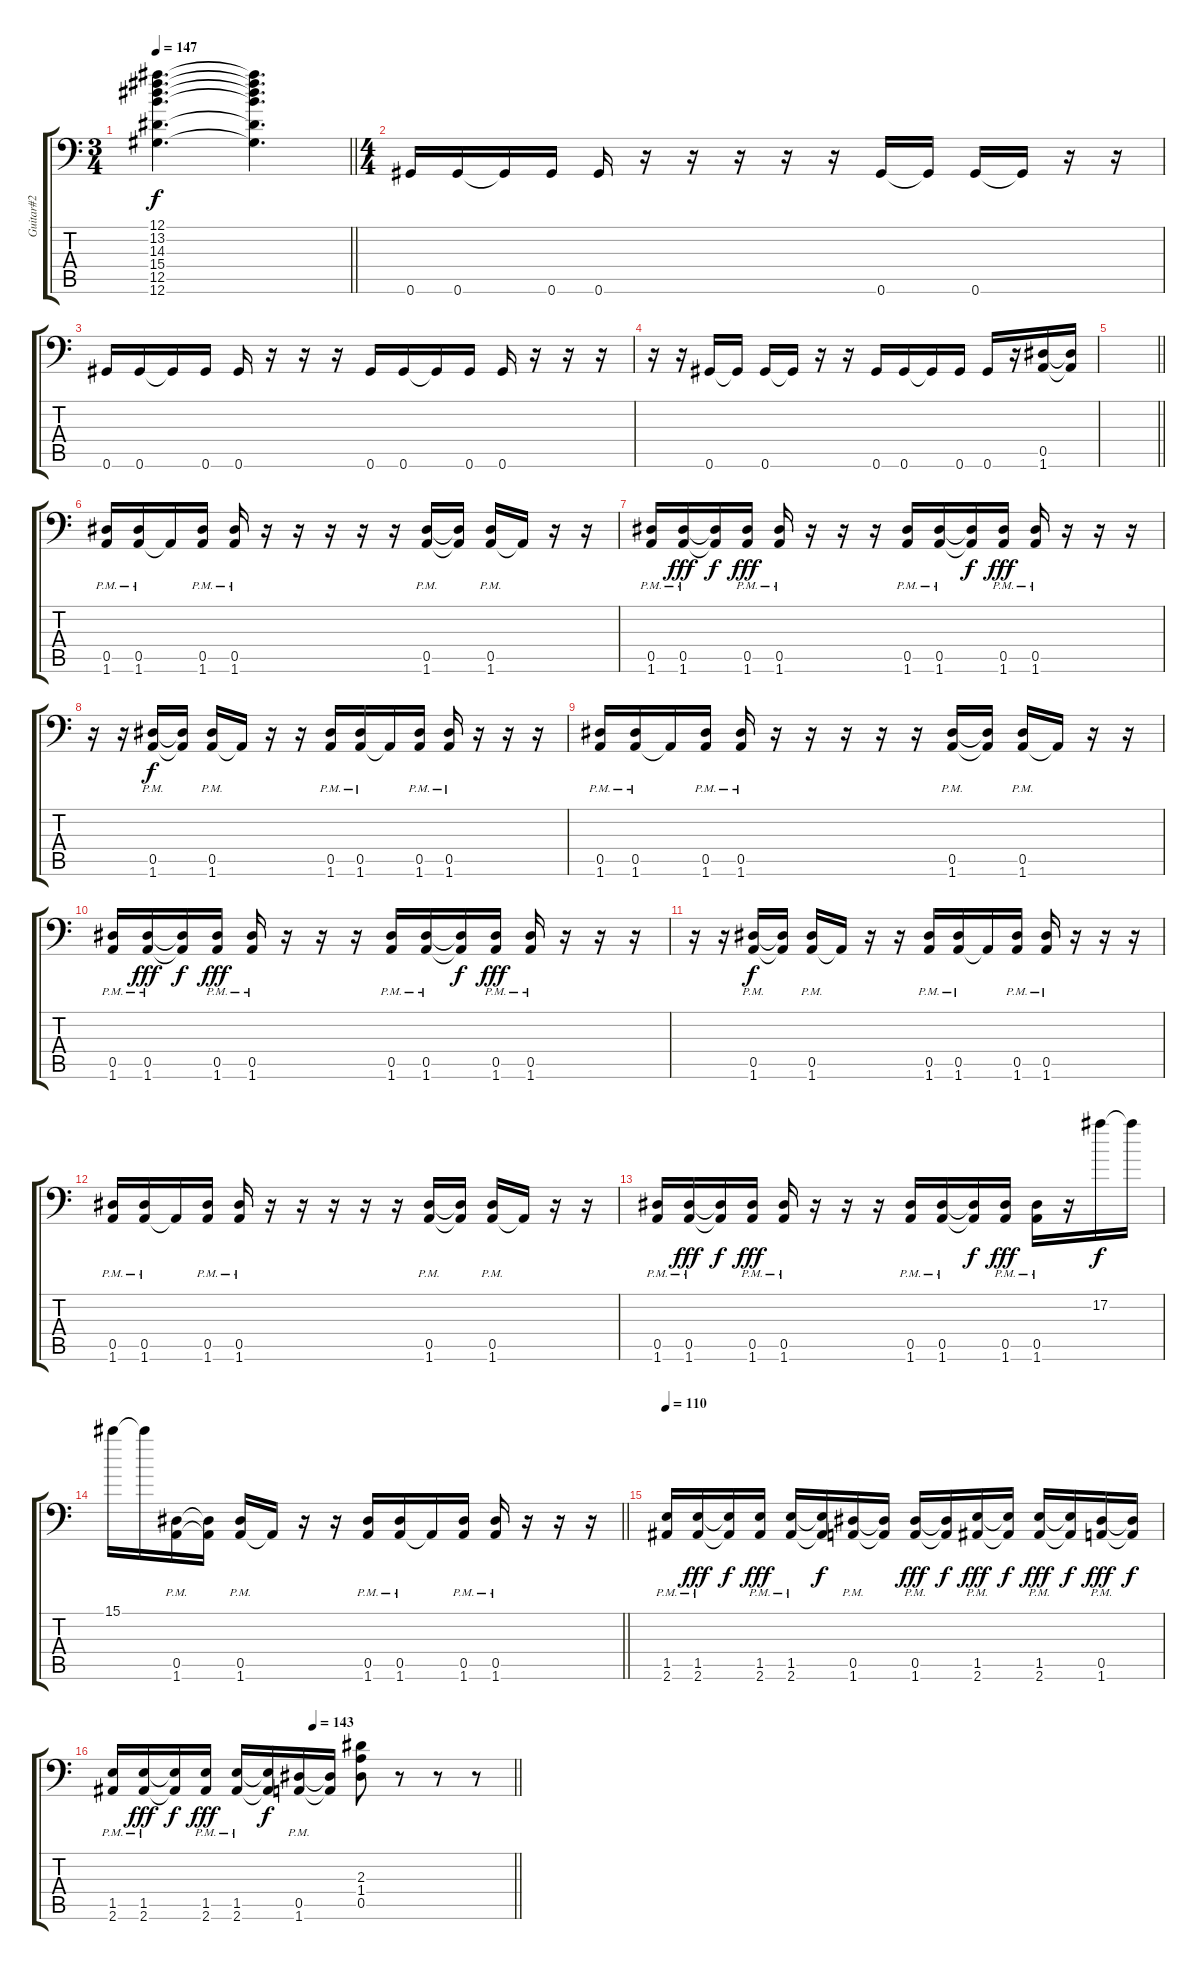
\track ("Guitar#2" "Guitar#2") {instrument distortionguitar}
\staff {score tabs}
\tuning (Bb3 F3 Db3 Ab2 Eb2 Ab1) {hide}
\ts (3 4)
\tempo 147
\clef f4
\barLineRight lightlight
\ks c
(12.1{t} 13.2{t} 14.3{t} 15.4{t} 12.5{t} 12.6{t}).4{d dy f} (12.1{t} 13.2{t} 14.3{t} 15.4{t} 12.5{t} 12.6{t}).4{d} |
\ts (4 4)
\section ("" "")
0.6.16 0.6.16 0.6{t}.16 0.6.16 0.6.16 r.16 r.16 r.16 r.16 r.16 0.6.16 0.6{t}.16 0.6.16 0.6{t}.16 r.16 r.16 |
0.6.16 0.6.16 0.6{t}.16 0.6.16 0.6.16 r.16 r.16 r.16 0.6.16 0.6.16 0.6{t}.16 0.6.16 0.6.16 r.16 r.16 r.16 |
r.16 r.16 0.6.16 0.6{t}.16 0.6.16 0.6{t}.16 r.16 r.16 0.6.16 0.6.16 0.6{t}.16 0.6.16 0.6.16 r.16 (0.5 1.6).16 (0.5{t} 1.6{t}).16 |
\barLineRight lightlight
|
\section ("" "")
(0.5{pm} 1.6{pm}).16 (0.5{pm} 1.6{pm}).16 1.6{t}.16 (0.5{pm} 1.6{pm}).16 (0.5{pm} 1.6{pm}).16 r.16 r.16 r.16 r.16 r.16 (0.5{pm} 1.6{pm}).16 (0.5{t} 1.6{t}).16 (0.5{pm} 1.6{pm}).16 1.6{t}.16 r.16 r.16 |
(0.5{pm} 1.6{pm}).16 (0.5{pm} 1.6{pm}).16{dy fff} (0.5{t} 1.6{t}).16{dy f} (0.5{pm} 1.6{pm}).16{dy fff} (0.5{pm} 1.6{pm}).16 r.16 r.16 r.16 (0.5{pm} 1.6{pm}).16 (0.5{pm} 1.6{pm}).16 (0.5{t} 1.6{t}).16{dy f} (0.5{pm} 1.6{pm}).16{dy fff} (0.5{pm} 1.6{pm}).16 r.16 r.16 r.16 |
r.16 r.16 (0.5{pm} 1.6{pm}).16{dy f} (0.5{t} 1.6{t}).16 (0.5{pm} 1.6{pm}).16 1.6{t}.16 r.16 r.16 (0.5{pm} 1.6{pm}).16 (0.5{pm} 1.6{pm}).16 1.6{t}.16 (0.5{pm} 1.6{pm}).16 (0.5{pm} 1.6{pm}).16 r.16 r.16 r.16 |
(0.5{pm} 1.6{pm}).16 (0.5{pm} 1.6{pm}).16 1.6{t}.16 (0.5{pm} 1.6{pm}).16 (0.5{pm} 1.6{pm}).16 r.16 r.16 r.16 r.16 r.16 (0.5{pm} 1.6{pm}).16 (0.5{t} 1.6{t}).16 (0.5{pm} 1.6{pm}).16 1.6{t}.16 r.16 r.16 |
(0.5{pm} 1.6{pm}).16 (0.5{pm} 1.6{pm}).16{dy fff} (0.5{t} 1.6{t}).16{dy f} (0.5{pm} 1.6{pm}).16{dy fff} (0.5{pm} 1.6{pm}).16 r.16 r.16 r.16 (0.5{pm} 1.6{pm}).16 (0.5{pm} 1.6{pm}).16 (0.5{t} 1.6{t}).16{dy f} (0.5{pm} 1.6{pm}).16{dy fff} (0.5{pm} 1.6{pm}).16 r.16 r.16 r.16 |
r.16 r.16 (0.5{pm} 1.6{pm}).16{dy f} (0.5{t} 1.6{t}).16 (0.5{pm} 1.6{pm}).16 1.6{t}.16 r.16 r.16 (0.5{pm} 1.6{pm}).16 (0.5{pm} 1.6{pm}).16 1.6{t}.16 (0.5{pm} 1.6{pm}).16 (0.5{pm} 1.6{pm}).16 r.16 r.16 r.16 |
(0.5{pm} 1.6{pm}).16 (0.5{pm} 1.6{pm}).16 1.6{t}.16 (0.5{pm} 1.6{pm}).16 (0.5{pm} 1.6{pm}).16 r.16 r.16 r.16 r.16 r.16 (0.5{pm} 1.6{pm}).16 (0.5{t} 1.6{t}).16 (0.5{pm} 1.6{pm}).16 1.6{t}.16 r.16 r.16 |
(0.5{pm} 1.6{pm}).16 (0.5{pm} 1.6{pm}).16{dy fff} (0.5{t} 1.6{t}).16{dy f} (0.5{pm} 1.6{pm}).16{dy fff} (0.5{pm} 1.6{pm}).16 r.16 r.16 r.16 (0.5{pm} 1.6{pm}).16 (0.5{pm} 1.6{pm}).16 (0.5{t} 1.6{t}).16{dy f} (0.5{pm} 1.6{pm}).16{dy fff} (0.5{pm} 1.6{pm}).16 r.16 17.2.16{dy f} 17.2{t}.16 |
\barLineRight lightlight
15.1.16 15.1{t}.16 (0.5{pm} 1.6{pm}).16 (0.5{t} 1.6{t}).16 (0.5{pm} 1.6{pm}).16 1.6{t}.16 r.16 r.16 (0.5{pm} 1.6{pm}).16 (0.5{pm} 1.6{pm}).16 1.6{t}.16 (0.5{pm} 1.6{pm}).16 (0.5{pm} 1.6{pm}).16 r.16 r.16 r.16 |
\section ("" "")
\tempo 110
(1.5{pm} 2.6{pm}).16 (1.5{pm} 2.6{pm}).16{dy fff} (1.5{t} 2.6{t}).16{dy f} (1.5{pm} 2.6{pm}).16{dy fff} (1.5{pm} 2.6{pm}).16 (1.5{t} 2.6{t}).16{dy f} (0.5{pm} 1.6{pm}).16 (0.5{t} 1.6{t}).16 (0.5{pm} 1.6{pm}).16{dy fff} (0.5{t} 1.6{t}).16{dy f} (1.5{pm} 2.6{pm}).16{dy fff} (1.5{t} 2.6{t}).16{dy f} (1.5{pm} 2.6{pm}).16{dy fff} (1.5{t} 2.6{t}).16{dy f} (0.5{pm} 1.6{pm}).16{dy fff} (0.5{t} 1.6{t}).16{dy f} |
\tempo (143 0.5)
\barLineRight lightlight
(1.5{pm} 2.6{pm}).16 (1.5{pm} 2.6{pm}).16{dy fff} (1.5{t} 2.6{t}).16{dy f} (1.5{pm} 2.6{pm}).16{dy fff} (1.5{pm} 2.6{pm}).16 (1.5{t} 2.6{t}).16{dy f} (0.5{pm} 1.6{pm}).16 (0.5{t} 1.6{t}).16 (2.3 1.4 0.5).8 r.8 r.8 r.8
